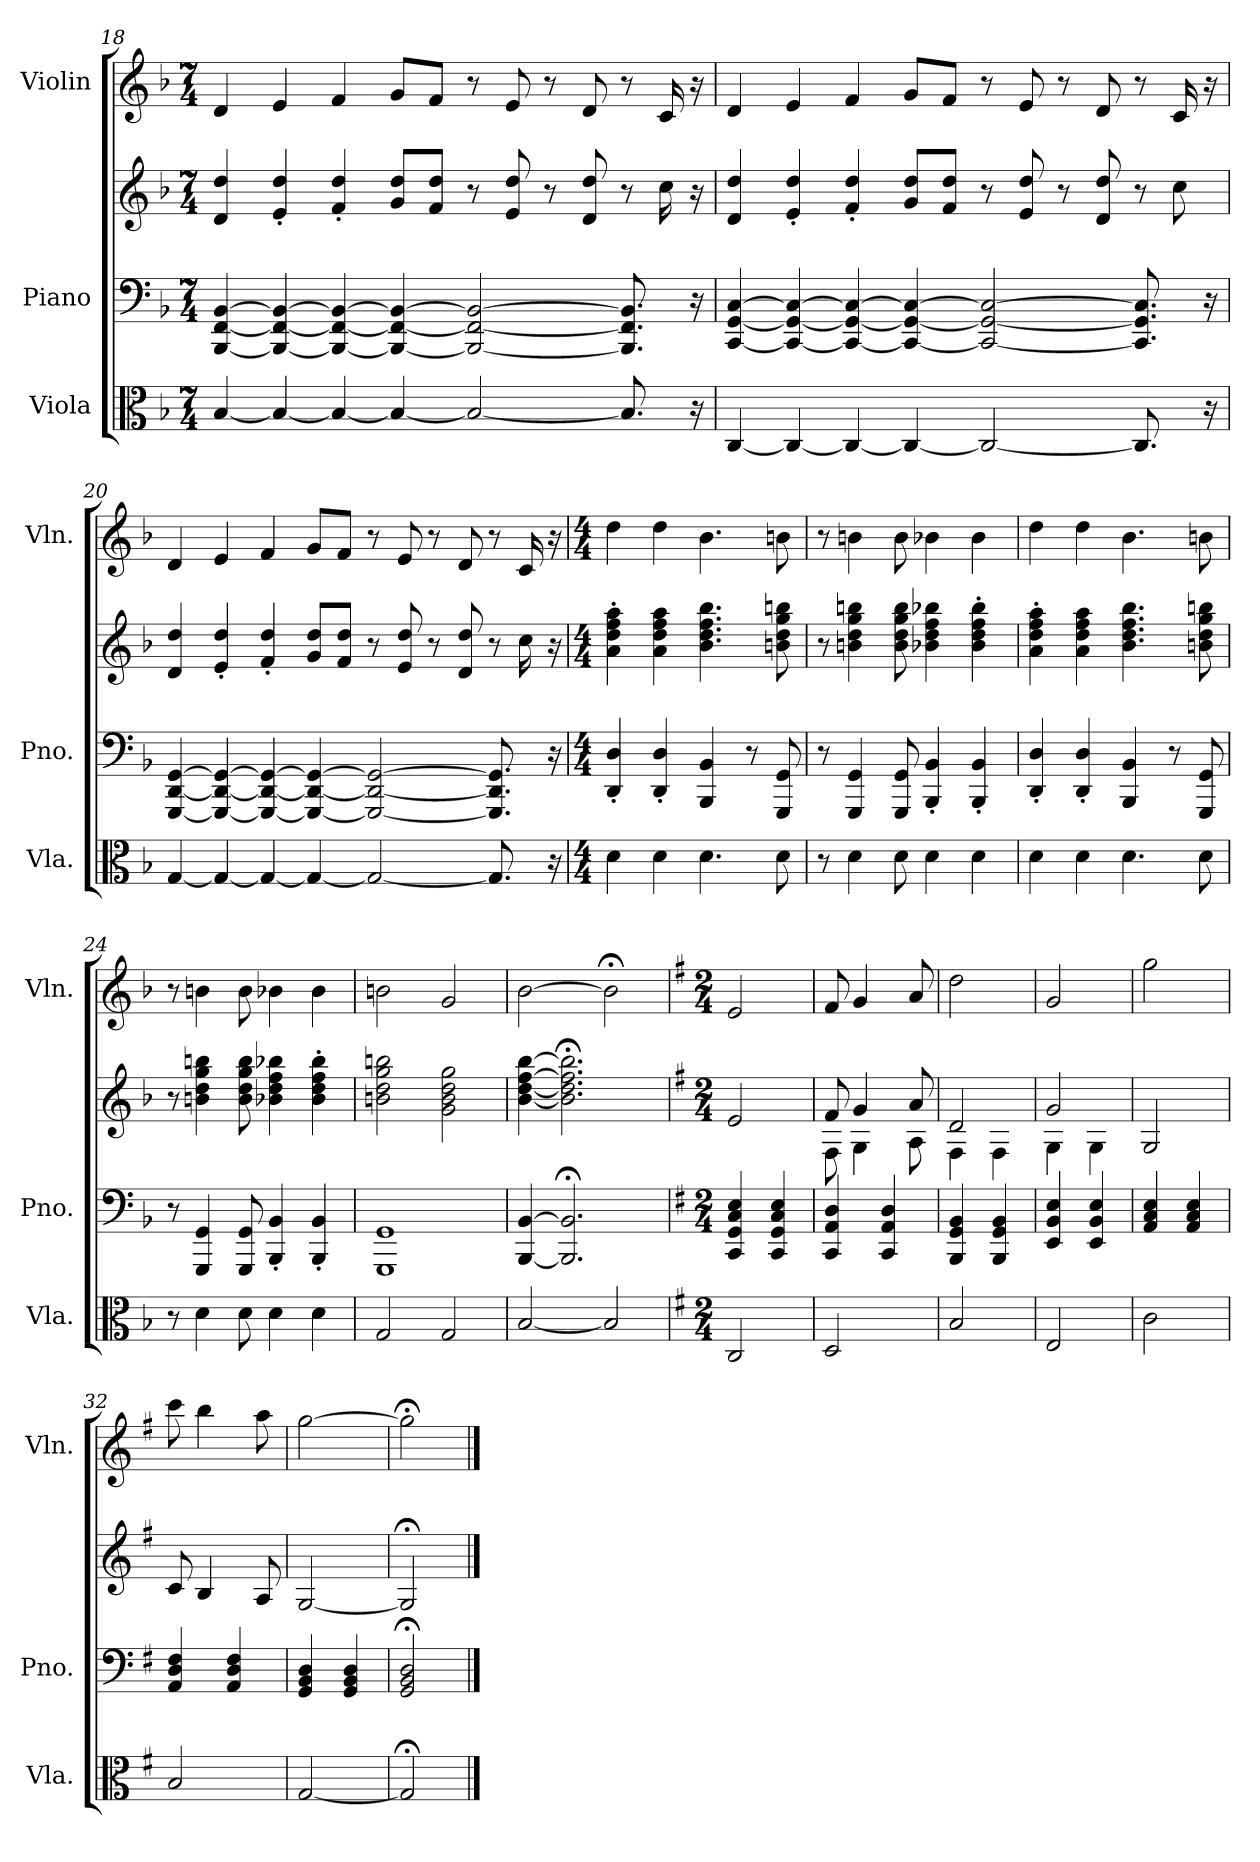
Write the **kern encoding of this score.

**kern	**kern	**kern	**kern
*part3	*part2	*part2	*part1
*staff4	*staff3	*staff2	*staff1
*I"Viola	*I"Piano	*	*I"Violin
*I'Vla.	*I'Pno.	*	*I'Vln.
!!LO:LB:g=z
*clefC3	*clefF4	*clefG2	*clefG2
*k[b-]	*k[b-]	*k[b-]	*k[b-]
*M7/4	*M7/4	*M7/4	*M7/4
=18	=18	=18	=18
[4B-/	[4BBB-/ [4FF/ [4BB-/	4d/ 4dd/	4d/
4B-/_	4BBB-/_ 4FF/_ 4BB-/_	4e/' 4dd/'	4e/
4B-/_	4BBB-/_ 4FF/_ 4BB-/_	4f/' 4dd/'	4f/
4B-/_	4BBB-/_ 4FF/_ 4BB-/_	8g/ 8dd/L	8g/L
.	.	8f/ 8dd/J	8f/J
2B-/_	2BBB-/_ 2FF/_ 2BB-/_	8r	8r
.	.	8e/ 8dd/	8e/
.	.	8r	8r
.	.	8d/ 8dd/	8d/
8.B-/]	8.BBB-/] 8.FF/] 8.BB-/]	8r	8r
.	.	16cc\	16c/
16r	16r	16r	16r
=19	=19	=19	=19
[4C/	[4CC/ [4GG/ [4C/	4d/ 4dd/	4d/
4C/_	4CC/_ 4GG/_ 4C/_	4e/' 4dd/'	4e/
4C/_	4CC/_ 4GG/_ 4C/_	4f/' 4dd/'	4f/
4C/_	4CC/_ 4GG/_ 4C/_	8g/ 8dd/L	8g/L
.	.	8f/ 8dd/J	8f/J
2C/_	2CC/_ 2GG/_ 2C/_	8r	8r
.	.	8e/ 8dd/	8e/
.	.	8r	8r
.	.	8d/ 8dd/	8d/
8.C/]	8.CC/] 8.GG/] 8.C/]	8r	8r
.	.	8cc\	16c/
16r	16r	.	16r
=20	=20	=20	=20
[4G/	[4GGG/ [4DD/ [4GG/	4d/ 4dd/	4d/
4G/_	4GGG/_ 4DD/_ 4GG/_	4e/' 4dd/'	4e/
4G/_	4GGG/_ 4DD/_ 4GG/_	4f/' 4dd/'	4f/
4G/_	4GGG/_ 4DD/_ 4GG/_	8g/ 8dd/L	8g/L
.	.	8f/ 8dd/J	8f/J
2G/_	2GGG/_ 2DD/_ 2GG/_	8r	8r
.	.	8e/ 8dd/	8e/
.	.	8r	8r
.	.	8d/ 8dd/	8d/
8.G/]	8.GGG/] 8.DD/] 8.GG/]	8r	8r
.	.	16cc\	16c/
16r	16r	16r	16r
!!LO:PB:g=z
=21	=21	=21	=21
*M4/4	*M4/4	*M4/4	*M4/4
4d\	4DD/' 4D/'	4a\' 4dd\' 4ff\' 4aa\'	4dd\
4d\	4DD/' 4D/'	4a\ 4dd\ 4ff\ 4aa\	4dd\
4.d\	4BBB-/ 4BB-/	4.b-\ 4.dd\ 4.ff\ 4.bb-\	4.b-\
.	8r	.	.
8d\	8GGG/ 8GG/	8bn\ 8dd\ 8gg\ 8bbn\	8bn\
=22	=22	=22	=22
8r	8r	8r	8r
4d\	4GGG/ 4GG/	4bn\ 4dd\ 4gg\ 4bbn\	4bn\
8d\	8GGG/ 8GG/	8b\ 8dd\ 8gg\ 8bb\	8b\
4d\	4BBB-/' 4BB-/'	4b-X\ 4dd\ 4ff\ 4bb-X\	4b-X\
4d\	4BBB-/' 4BB-/'	4b-\' 4dd\' 4ff\' 4bb-\'	4b-\
=23	=23	=23	=23
4d\	4DD/' 4D/'	4a\' 4dd\' 4ff\' 4aa\'	4dd\
4d\	4DD/' 4D/'	4a\ 4dd\ 4ff\ 4aa\	4dd\
4.d\	4BBB-/ 4BB-/	4.b-\ 4.dd\ 4.ff\ 4.bb-\	4.b-\
.	8r	.	.
8d\	8GGG/ 8GG/	8bn\ 8dd\ 8gg\ 8bbn\	8bn\
=24	=24	=24	=24
8r	8r	8r	8r
4d\	4GGG/ 4GG/	4bn\ 4dd\ 4gg\ 4bbn\	4bn\
8d\	8GGG/ 8GG/	8b\ 8dd\ 8gg\ 8bb\	8b\
4d\	4BBB-/' 4BB-/'	4b-X\ 4dd\ 4ff\ 4bb-X\	4b-X\
4d\	4BBB-/' 4BB-/'	4b-\' 4dd\' 4ff\' 4bb-\'	4b-\
=25	=25	=25	=25
2G/	1GGG 1GG	2bn\ 2dd\ 2gg\ 2bbn\	2bn\
2G/	.	2g\ 2b\ 2dd\ 2gg\	2g/
=26	=26	=26	=26
[2B-/	[4BBB-/ [4BB-/	[4b-\ [4dd\ [4ff\ [4bb-\	[2b-\
.	2.BBB-/];< 2.BB-/];<	2.b-\];< 2.dd\];< 2.ff\];< 2.bb-\];<	.
2B-/]	.	.	2b-;<\]
=27	=27	=27	=27
*k[f#]	*k[f#]	*k[f#]	*k[f#]
*M2/4	*M2/4	*M2/4	*M2/4
*	*	*	*MM76
2C/	4CC/ 4GG/ 4C/ 4E/	2e/	2e/
.	4CC/ 4GG/ 4C/ 4E/	.	.
!!LO:LB:g=z
=28	=28	=28	=28
*	*	*^	*
2D/	4CC/ 4AA/ 4D/	8f#/	8F#\	8f#/
.	.	4g/	4G\	4g/
.	4CC/ 4AA/ 4D/	.	.	.
.	.	8a/	8A\	8a/
=29	=29	=29	=29	=29
2B/	4BBB/ 4GG/ 4BB/	2d/	4F#\	2dd\
.	4BBB/ 4GG/ 4BB/	.	4F#\	.
=30	=30	=30	=30	=30
2E/	4EE/ 4BB/ 4E/	2g/	4G\	2g/
.	4EE/ 4BB/ 4E/	.	4G\	.
*	*	*v	*v	*
=31	=31	=31	=31
2c\	4AA/ 4C/ 4E/	2G/	2gg\
.	4AA/ 4C/ 4E/	.	.
=32	=32	=32	=32
2B/	4AA/ 4D/ 4F#/	8c/	8ccc\
.	.	4B/	4bb\
.	4AA/ 4D/ 4F#/	.	.
.	.	8A/	8aa\
=33	=33	=33	=33
[2G/	4GG/ 4BB/ 4D/	[2G/	[2gg\
.	4GG/ 4BB/ 4D/	.	.
=34	=34	=34	=34
2G;</]	2GG/;< 2BB/;< 2D/;<	2G;</]	2gg;<\]
==	==	==	==
*-	*-	*-	*-
